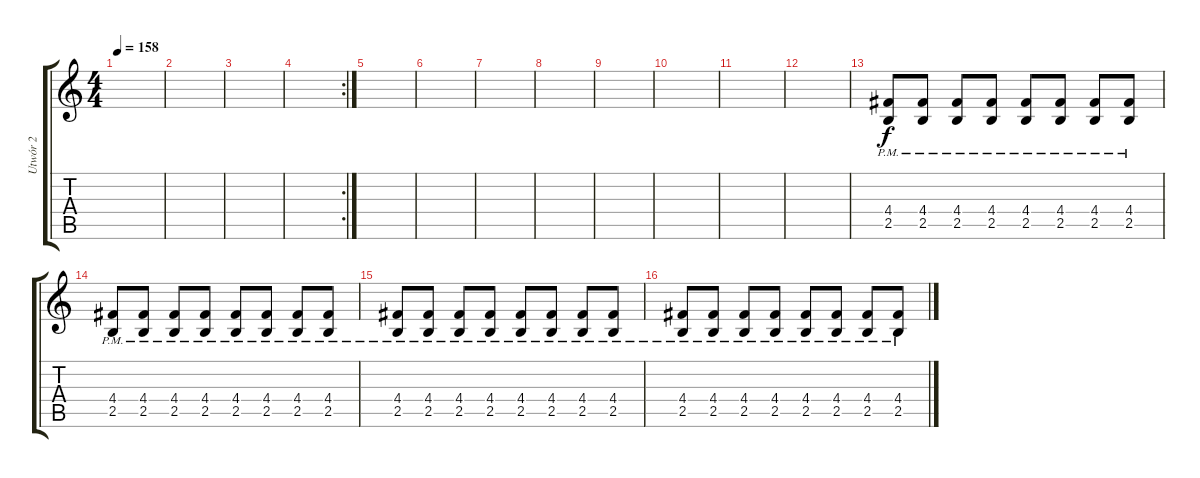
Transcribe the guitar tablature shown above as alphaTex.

\track ("Utwór 2" "Utwór 2") {instrument overdrivenguitar}
\staff {score tabs}
\tuning (E4 B3 G3 D3 A2 E2) {hide}
\ts (4 4)
\tempo 158
\clef g2
\ks c
|
|
|
\rc 2
|
|
|
|
|
|
|
|
|
(4.4{pm} 2.5{pm}).8{volume 12} (4.4{pm} 2.5{pm}).8 (4.4{pm} 2.5{pm}).8 (4.4{pm} 2.5{pm}).8 (4.4{pm} 2.5{pm}).8 (4.4{pm} 2.5{pm}).8 (4.4{pm} 2.5{pm}).8 (4.4{pm} 2.5{pm}).8 |
(4.4{pm} 2.5{pm}).8 (4.4{pm} 2.5{pm}).8 (4.4{pm} 2.5{pm}).8 (4.4{pm} 2.5{pm}).8 (4.4{pm} 2.5{pm}).8 (4.4{pm} 2.5{pm}).8 (4.4{pm} 2.5{pm}).8 (4.4{pm} 2.5{pm}).8 |
(4.4{pm} 2.5{pm}).8 (4.4{pm} 2.5{pm}).8 (4.4{pm} 2.5{pm}).8 (4.4{pm} 2.5{pm}).8 (4.4{pm} 2.5{pm}).8 (4.4{pm} 2.5{pm}).8 (4.4{pm} 2.5{pm}).8 (4.4{pm} 2.5{pm}).8 |
(4.4{pm} 2.5{pm}).8 (4.4{pm} 2.5{pm}).8 (4.4{pm} 2.5{pm}).8 (4.4{pm} 2.5{pm}).8 (4.4{pm} 2.5{pm}).8 (4.4{pm} 2.5{pm}).8 (4.4{pm} 2.5{pm}).8 (4.4{pm} 2.5{pm}).8
